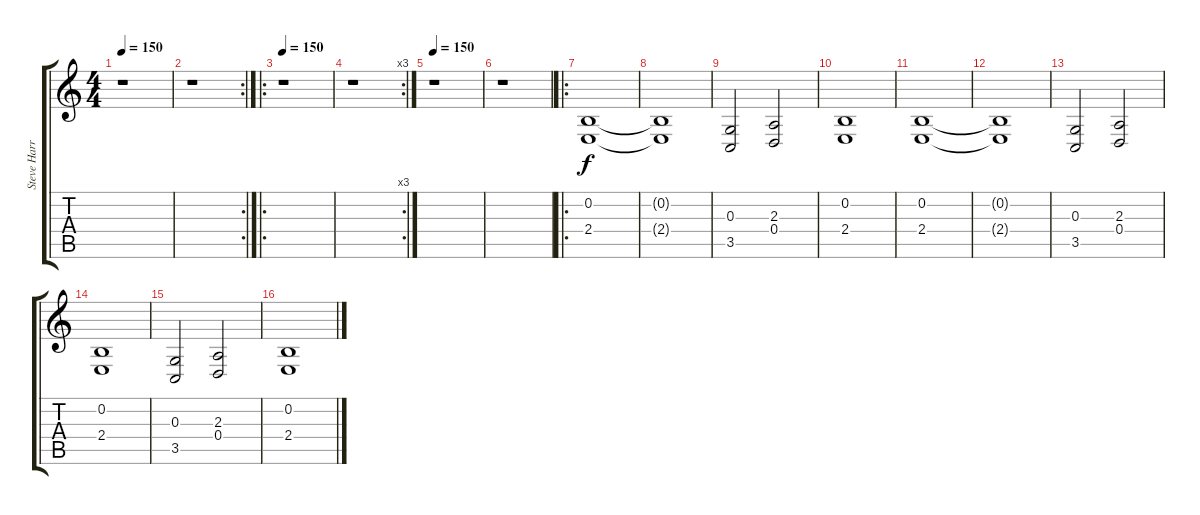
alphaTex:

\track ("Steve Harris (Synth)" "Steve Harr") {instrument synthstrings2}
\staff {score tabs}
\tuning (E4 B3 G3 D3 A2 E2) {hide}
\ts (4 4)
\tempo 150
\clef g2
\ks c
r.1{dy f} |
\rc 2
r.1 |
\ro
\tempo 150
r.1 |
\rc 3
r.1 |
\tempo 150
r.1 |
r.1 |
\ro
(0.2 2.4).1{volume 16} |
(0.2{t} 2.4{t}).1 |
(0.3 3.5).2 (2.3 0.4).2 |
(0.2 2.4).1 |
(0.2 2.4).1 |
(0.2{t} 2.4{t}).1 |
(0.3 3.5).2 (2.3 0.4).2 |
(0.2 2.4).1 |
(0.3 3.5).2 (2.3 0.4).2 |
(0.2 2.4).1
